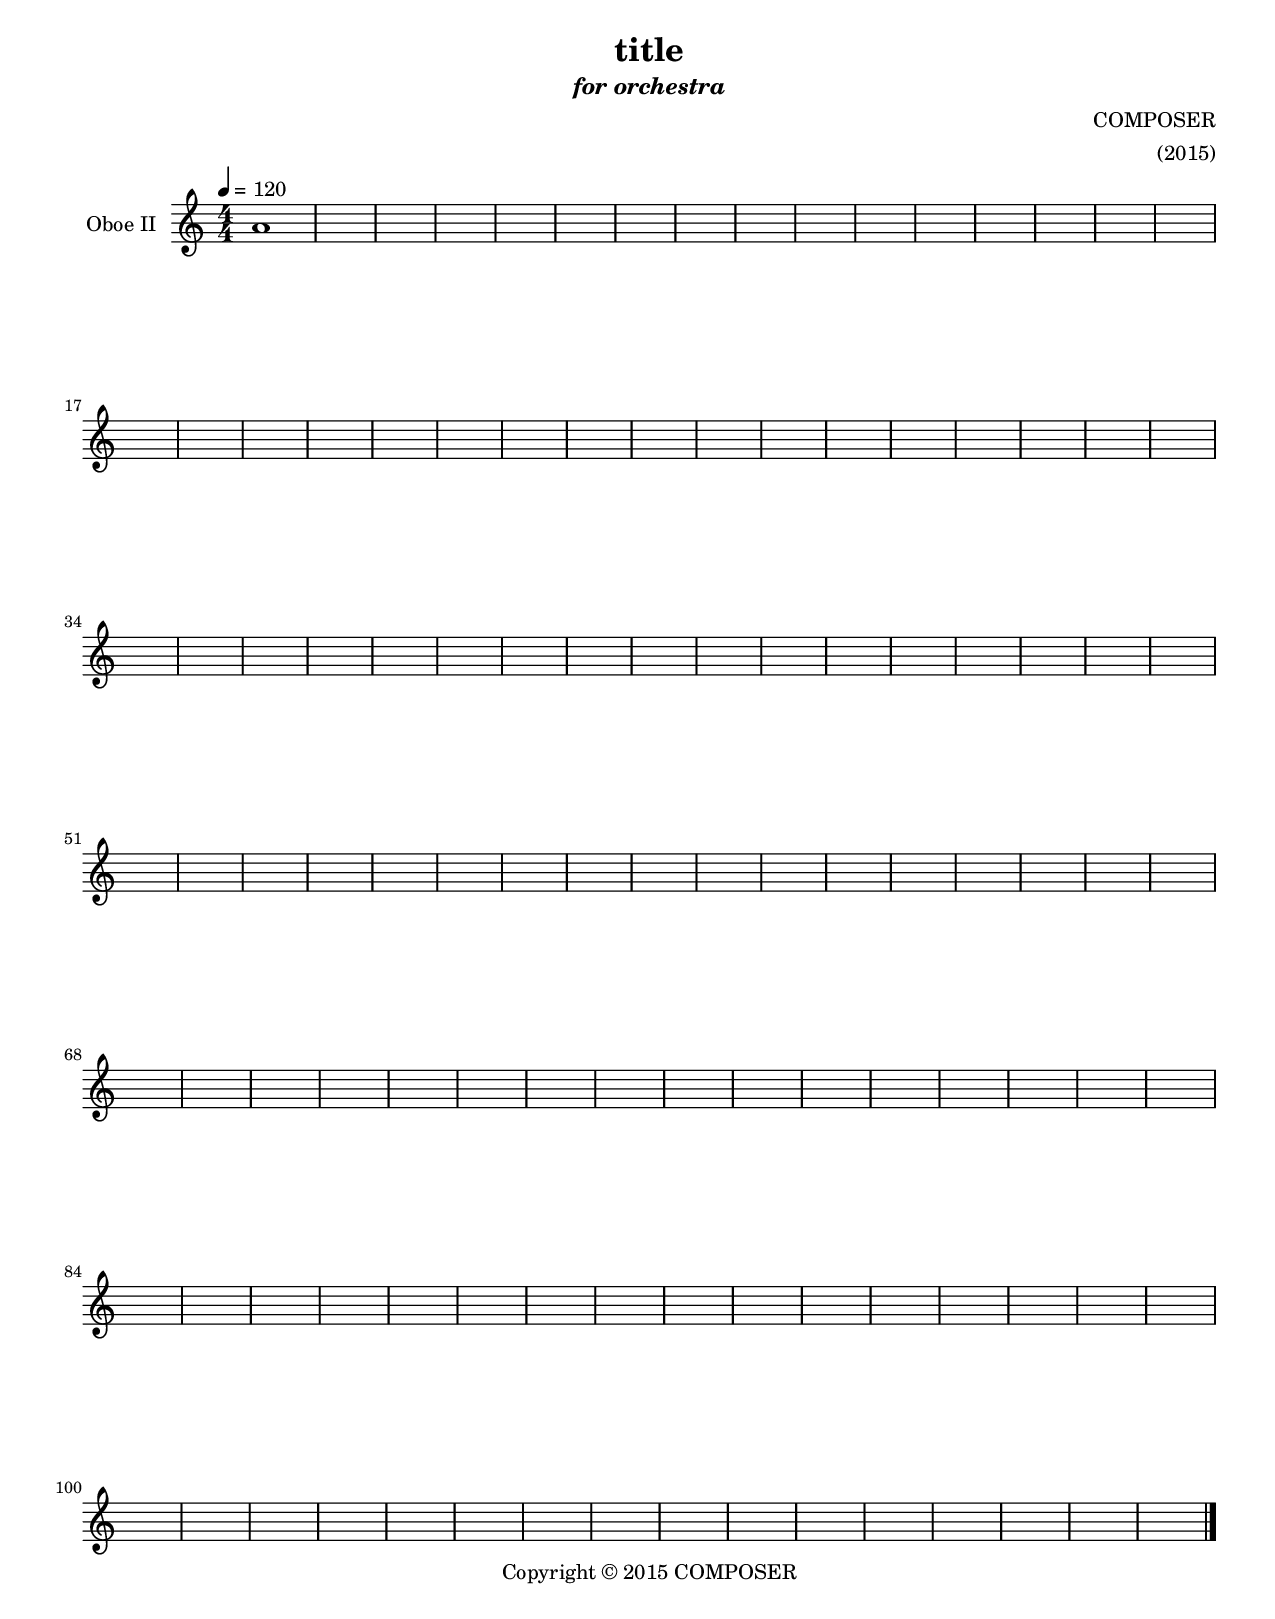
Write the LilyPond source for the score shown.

\version "2.18.2"

#(set-global-staff-size 18)
#(set-default-paper-size "letter")

\header {
  title = "title"
  subtitle = \markup { \italic "for orchestra" }
  dedication = ""
  composer = "COMPOSER"
  arranger = "(2015)"
  %piece = \markup \box {"Transposed Score"}
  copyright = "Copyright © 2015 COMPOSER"
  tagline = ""
}

\include "orchestra_metrics.ly"
\include "orchestra_notes.ly"
\include "orchestra_headings.ly"
\include "orchestra_definitions.ly"

OboeTwoHeading = {
  #(set-accidental-style 'neo-modern)
  \override Staff.Accidental #'hide-tied-accidental-after-break = ##t
  \set Staff.instrumentName = \markup \concat {"Oboe II" " "}
}

\score {
  <<
    %\override Score.BarNumber #'break-visibility = ##(#t #t #t)
    %\override Score.BarNumber #'break-visibility = #end-of-line-invisible
    \override Score.Stem #'stemlet-length = #0.75
    \override Score.StaffSymbol.layer = #4
    \override Score.TimeSignature.layer = #3
    \new Staff = "oboe" \with {
      \override VerticalAxisGroup #'remove-empty = ##f
    }
    << \Metrics \OboeTwoHeading \OboeTwoNotes >>
  >>
  \layout {
    \context { \RemoveEmptyStaffContext }
    \context { \Staff \override TimeSignature.style = #'numbered \accidentalStyle "neo-modern"  }
  }
  %\midi { }
}

\paper {
  %two-sided = ##t
  page-limit-inter-system-space = ##t
  ragged-bottom = ##f
  ragged-last-bottom = ##f
  page-limit-inter-system-space-factor = 1.3
  top-margin = 1\cm
  inner-margin = 2\cm
  outer-margin = 1.6\cm
  left-margin = 1.4\cm
  %system-separator-markup = \slashSeparator
  %max-systems-per-page = 1
}
